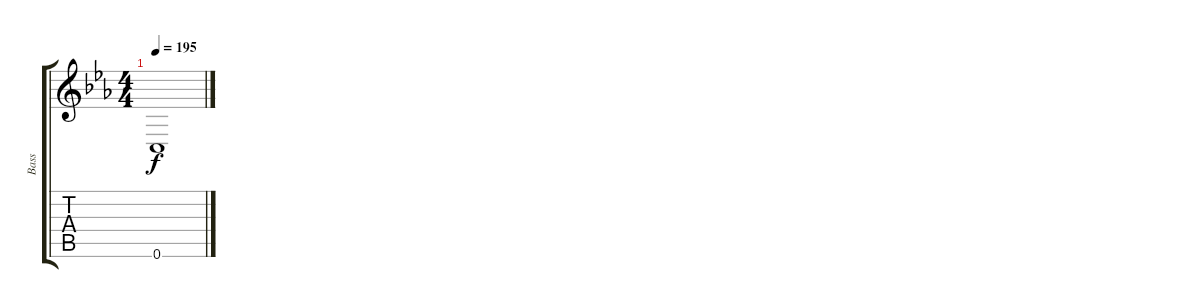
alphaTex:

\track ("Bass" "Bass") {instrument electricbasspick}
\staff {score tabs}
\tuning (D4 A3 F3 C3 G2 C2) {hide}
\ts (4 4)
\tempo 195
\clef g2
\ks cminor
0.6.1{dy f}
